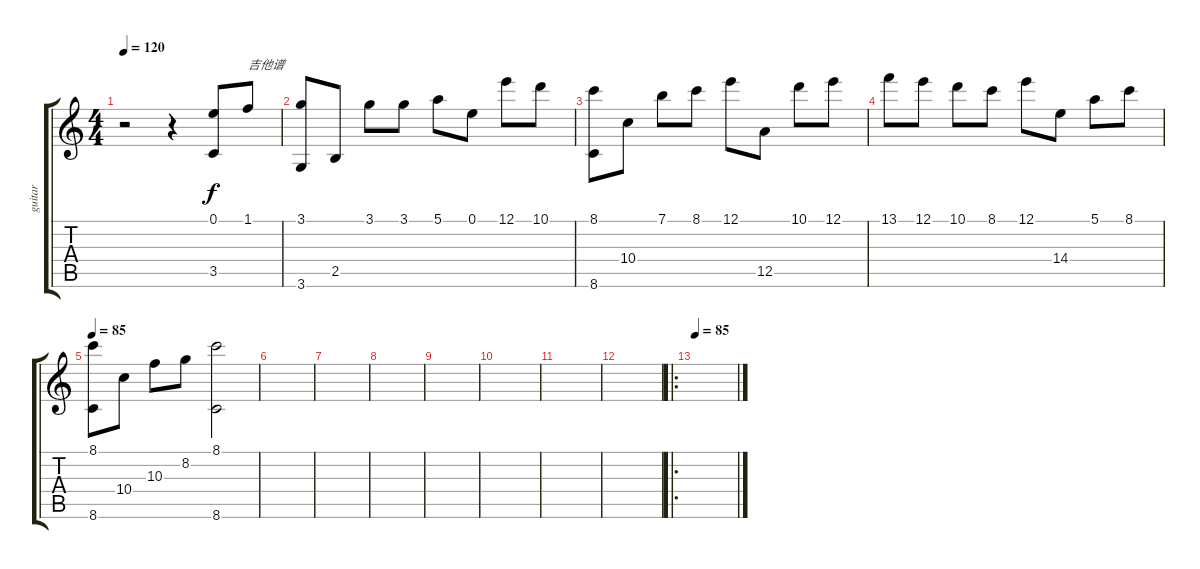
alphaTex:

\track ("guitar" "guitar") {instrument electricguitarjazz}
\staff {score tabs}
\tuning (E4 B3 G3 D3 A2 E2) {hide}
\ts (4 4)
\tempo 120
\tempo 85
\tempo 120
\clef g2
\ks c
r.2{dy f instrument electricguitarjazz} r.4 (0.1 3.5).8 1.1.8{txt "吉他谱"} |
(3.1 3.6).8 2.5.8 3.1.8 3.1.8 5.1.8 0.1.8 12.1.8 10.1.8 |
(8.1 8.6).8 10.4.8 7.1.8 8.1.8 12.1.8 12.5.8 10.1.8 12.1.8 |
13.1.8 12.1.8 10.1.8 8.1.8 12.1.8 14.4.8 5.1.8 8.1.8 |
\tempo 85
(8.1 8.6).8 10.4.8 10.3.8 8.2.8 (8.1 8.6).2 |
|
|
|
|
|
|
|
\ro
\tempo 85
